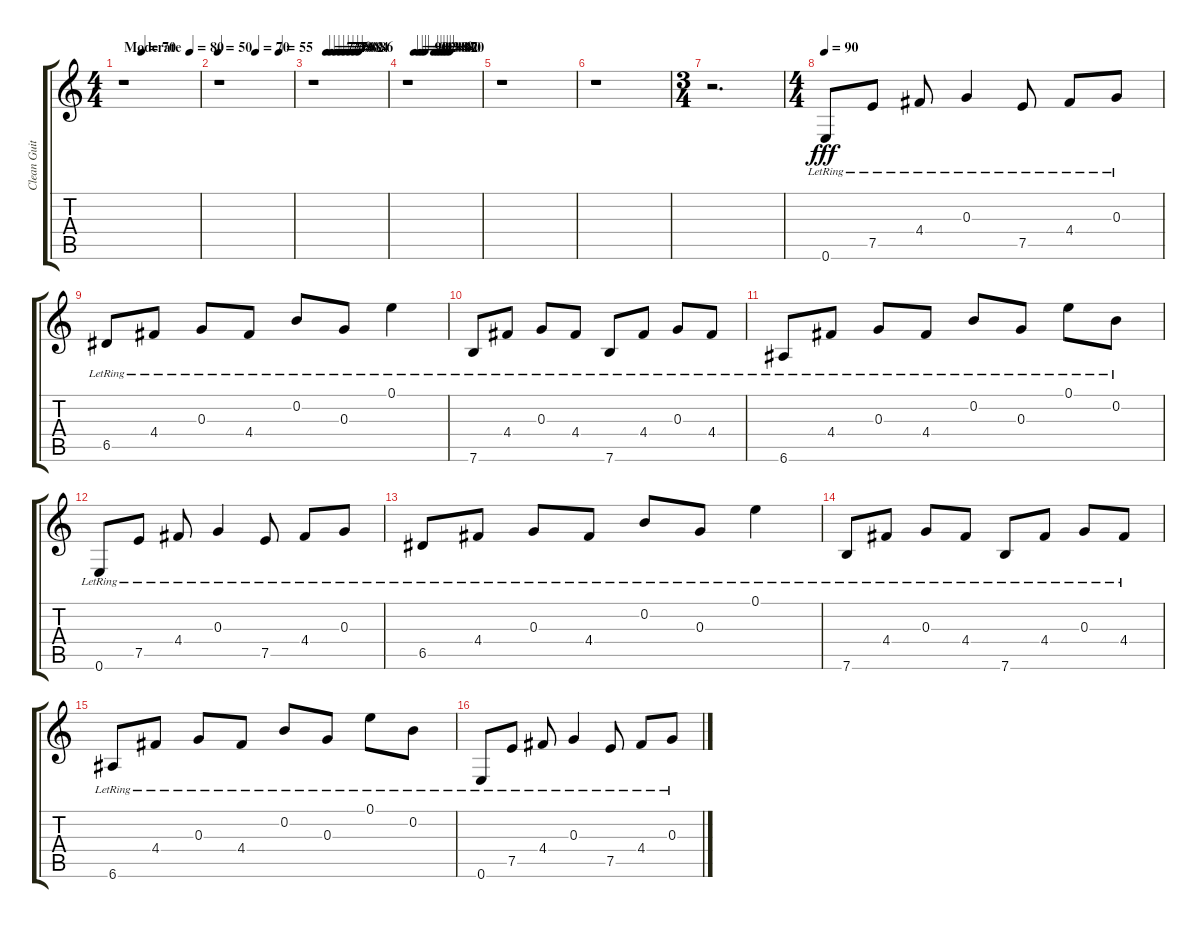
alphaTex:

\track ("Clean Guitar" "Clean Guit") {instrument electricguitarclean}
\staff {score tabs}
\tuning (E4 B3 G3 D3 A2 E2) {hide}
\ts (4 4)
\tempo (80 "Moderate")
\tempo (70 0.25)
\tempo (80 "Moderate")
\clef g2
\ks c
r.1{dy fff instrument electricguitarclean} |
\tempo 50
\tempo (70 0.5)
\tempo (55 0.8125)
r.1 |
\tempo (72 0.1875)
\tempo (74 0.25)
\tempo (76 0.3125)
\tempo (78 0.375)
\tempo (80 0.4375)
\tempo (82 0.5)
\tempo (84 0.5625)
\tempo (86 0.625)
r.1 |
\tempo (90 0.10416666666666667)
\tempo (91 0.16666666666666666)
\tempo (92 0.20833333333333334)
\tempo (93 0.25)
\tempo (88 0.375)
\tempo (86 0.4166666666666667)
\tempo (84 0.4583333333333333)
\tempo (82 0.5)
\tempo (80 0.5416666666666666)
\tempo (70 0.5833333333333334)
r.1 |
r.1 |
r.1 |
\ts (3 4)
r.2{d} |
\ts (4 4)
\tempo 90
0.6{lr}.8 7.5{lr}.8 4.4{lr}.8 0.3{lr}.4 7.5{lr}.8 4.4{lr}.8 0.3{lr}.8 |
6.5{lr}.8 4.4{lr}.8 0.3{lr}.8 4.4{lr}.8 0.2{lr}.8 0.3{lr}.8 0.1{lr}.4 |
7.6{lr}.8 4.4{lr}.8 0.3{lr}.8 4.4{lr}.8 7.6{lr}.8 4.4{lr}.8 0.3{lr}.8 4.4{lr}.8 |
6.6{lr}.8 4.4{lr}.8 0.3{lr}.8 4.4{lr}.8 0.2{lr}.8 0.3{lr}.8 0.1{lr}.8 0.2{lr}.8 |
0.6{lr}.8 7.5{lr}.8 4.4{lr}.8 0.3{lr}.4 7.5{lr}.8 4.4{lr}.8 0.3{lr}.8 |
6.5{lr}.8 4.4{lr}.8 0.3{lr}.8 4.4{lr}.8 0.2{lr}.8 0.3{lr}.8 0.1{lr}.4 |
7.6{lr}.8 4.4{lr}.8 0.3{lr}.8 4.4{lr}.8 7.6{lr}.8 4.4{lr}.8 0.3{lr}.8 4.4{lr}.8 |
6.6{lr}.8 4.4{lr}.8 0.3{lr}.8 4.4{lr}.8 0.2{lr}.8 0.3{lr}.8 0.1{lr}.8 0.2{lr}.8 |
0.6{lr}.8 7.5{lr}.8 4.4{lr}.8 0.3{lr}.4 7.5{lr}.8 4.4{lr}.8 0.3{lr}.8
